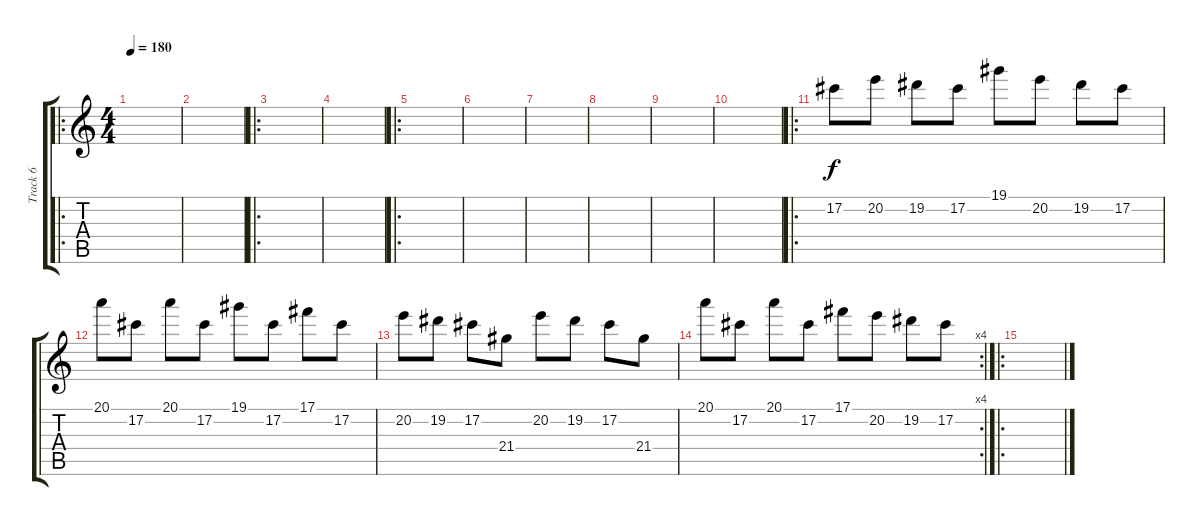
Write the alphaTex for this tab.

\track ("Track 6" "Track 6") {instrument overdrivenguitar}
\staff {score tabs}
\tuning (Db4 Ab3 E3 B2 Gb2 B1) {hide}
\ro
\ts (4 4)
\tempo 180
\clef g2
\ks c
|
|
\ro
|
|
\ro
|
|
|
|
|
|
\ro
17.2.8 20.2.8 19.2.8 17.2.8 19.1.8 20.2.8 19.2.8 17.2.8 |
20.1.8 17.2.8 20.1.8 17.2.8 19.1.8 17.2.8 17.1.8 17.2.8 |
20.2.8 19.2.8 17.2.8 21.4.8 20.2.8 19.2.8 17.2.8 21.4.8 |
\rc 4
20.1.8 17.2.8 20.1.8 17.2.8 17.1.8 20.2.8 19.2.8 17.2.8 |
\ro
